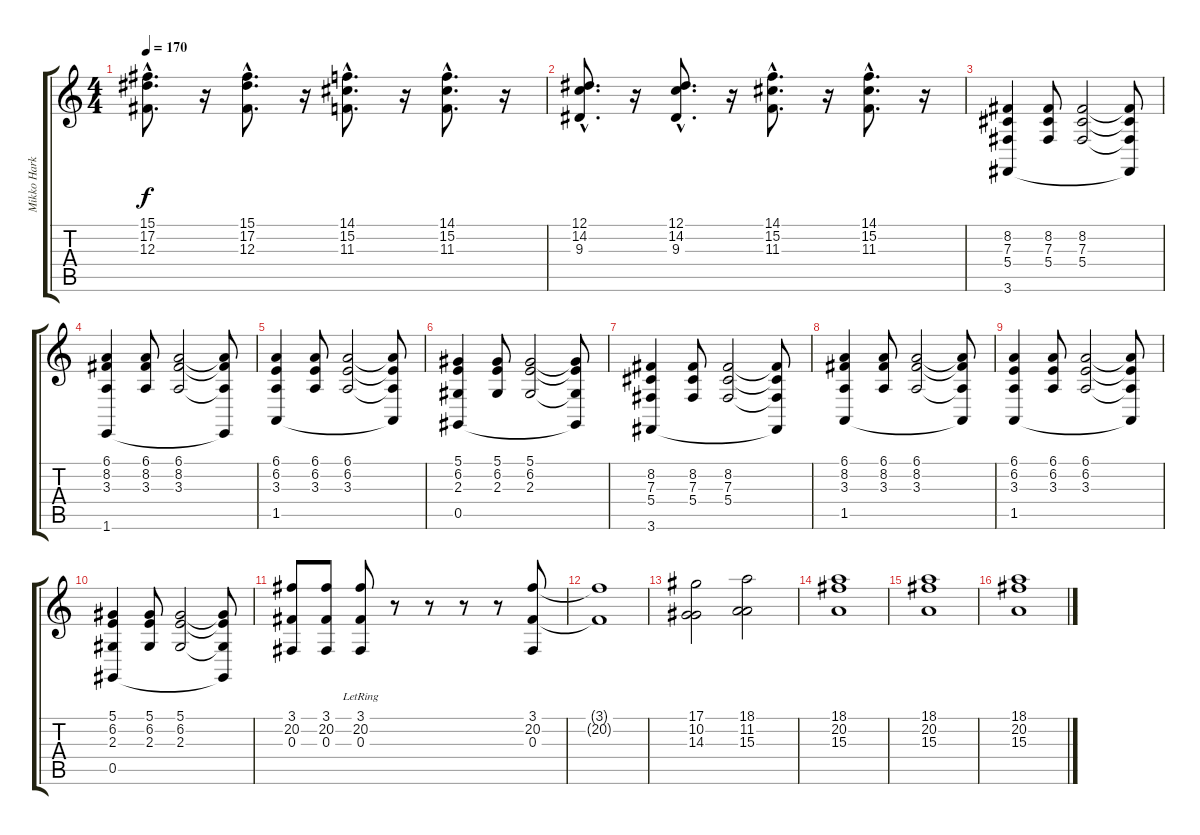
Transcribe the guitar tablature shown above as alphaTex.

\track ("Mikko Harkin" "Mikko Hark") {instrument stringensemble1}
\staff {score tabs}
\tuning (Eb4 Bb3 Gb3 Db3 Ab2 Eb2) {hide}
\ts (4 4)
\tempo 170
\clef g2
\ks c
(15.1{hac} 17.2{hac} 12.3{hac}).8{d dy f} r.16 (15.1{hac} 17.2{hac} 12.3{hac}).8{d} r.16 (14.1{hac} 15.2{hac} 11.3{hac}).8{d} r.16 (14.1{hac} 15.2{hac} 11.3{hac}).8{d} r.16 |
(12.1{hac} 14.2{hac} 9.3{hac}).8{d} r.16 (12.1{hac} 14.2{hac} 9.3{hac}).8{d} r.16 (14.1{hac} 15.2{hac} 11.3{hac}).8{d} r.16 (14.1{hac} 15.2{hac} 11.3{hac}).8{d} r.16 |
(8.2 7.3 5.4 3.6).4 (8.2 7.3 5.4).8 (8.2 7.3 5.4).2 (8.2{t} 7.3{t} 5.4{t} 3.6{t}).8 |
(6.1 8.2 3.3 1.6).4 (6.1 8.2 3.3).8 (6.1 8.2 3.3).2 (6.1{t} 8.2{t} 3.3{t} 1.6{t}).8 |
(6.1 6.2 3.3 1.5).4 (6.1 6.2 3.3).8 (6.1 6.2 3.3).2 (6.1{t} 6.2{t} 3.3{t} 1.5{t}).8 |
(5.1 6.2 2.3 0.5).4 (5.1 6.2 2.3).8 (5.1 6.2 2.3).2 (5.1{t} 6.2{t} 2.3{t} 0.5{t}).8 |
(8.2 7.3 5.4 3.6).4 (8.2 7.3 5.4).8 (8.2 7.3 5.4).2 (8.2{t} 7.3{t} 5.4{t} 3.6{t}).8 |
(6.1 8.2 3.3 1.5).4 (6.1 8.2 3.3).8 (6.1 8.2 3.3).2 (6.1{t} 8.2{t} 3.3{t} 1.5{t}).8 |
(6.1 6.2 3.3 1.5).4 (6.1 6.2 3.3).8 (6.1 6.2 3.3).2 (6.1{t} 6.2{t} 3.3{t} 1.5{t}).8 |
(5.1 6.2 2.3 0.5).4 (5.1 6.2 2.3).8 (5.1 6.2 2.3).2 (5.1{t} 6.2{t} 2.3{t} 0.5{t}).8 |
(3.1 20.2 0.3).8 (3.1 20.2 0.3).8 (3.1{lr} 20.2{lr} 0.3).8 r.8 r.8 r.8 r.8 (3.1 20.2 0.3).8 |
(3.1{t} 20.2{t}).1 |
(17.1 10.2 14.3).2 (18.1 11.2 15.3).2 |
(18.1 20.2 15.3).1 |
(18.1 20.2 15.3).1 |
(18.1 20.2 15.3).1
